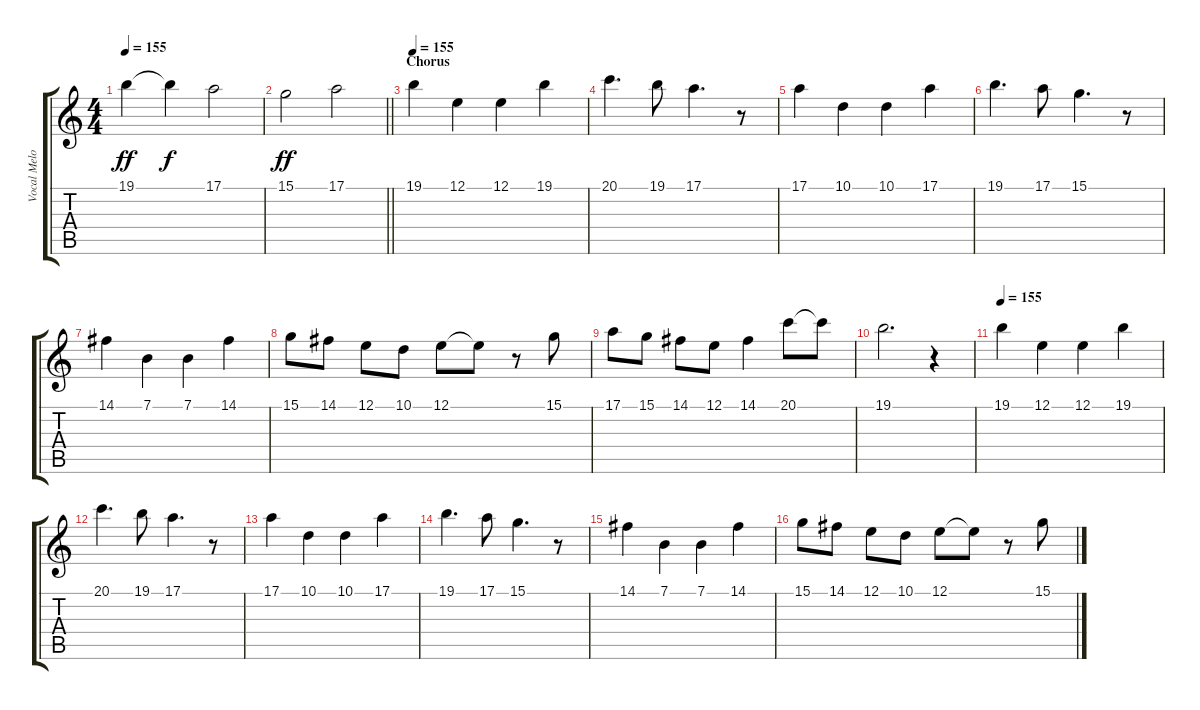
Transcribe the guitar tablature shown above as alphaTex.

\track ("Vocal Melody" "Vocal Melo") {solo instrument clarinet}
\staff {score tabs}
\tuning (E4 B3 G3 D3 A2 E2) {hide}
\ts (4 4)
\tempo 155
\clef g2
\ks c
19.1.4{dy ff} 19.1{t}.4{dy f} 17.1.2 |
\barLineRight lightlight
15.1.2{dy ff} 17.1.2 |
\section ("" "Chorus")
\tempo 155
19.1.4 12.1.4 12.1.4 19.1.4 |
20.1.4{d} 19.1.8 17.1.4{d} r.8 |
17.1.4 10.1.4 10.1.4 17.1.4 |
19.1.4{d} 17.1.8 15.1.4{d} r.8 |
14.1.4 7.1.4 7.1.4 14.1.4 |
15.1.8 14.1.8 12.1.8 10.1.8 12.1.8 12.1{t}.8 r.8 15.1.8 |
17.1.8 15.1.8 14.1.8 12.1.8 14.1.4 20.1.8 20.1{t}.8 |
19.1.2{d} r.4 |
\tempo 155
19.1.4 12.1.4 12.1.4 19.1.4 |
20.1.4{d} 19.1.8 17.1.4{d} r.8 |
17.1.4 10.1.4 10.1.4 17.1.4 |
19.1.4{d} 17.1.8 15.1.4{d} r.8 |
14.1.4 7.1.4 7.1.4 14.1.4 |
15.1.8 14.1.8 12.1.8 10.1.8 12.1.8 12.1{t}.8 r.8 15.1.8
